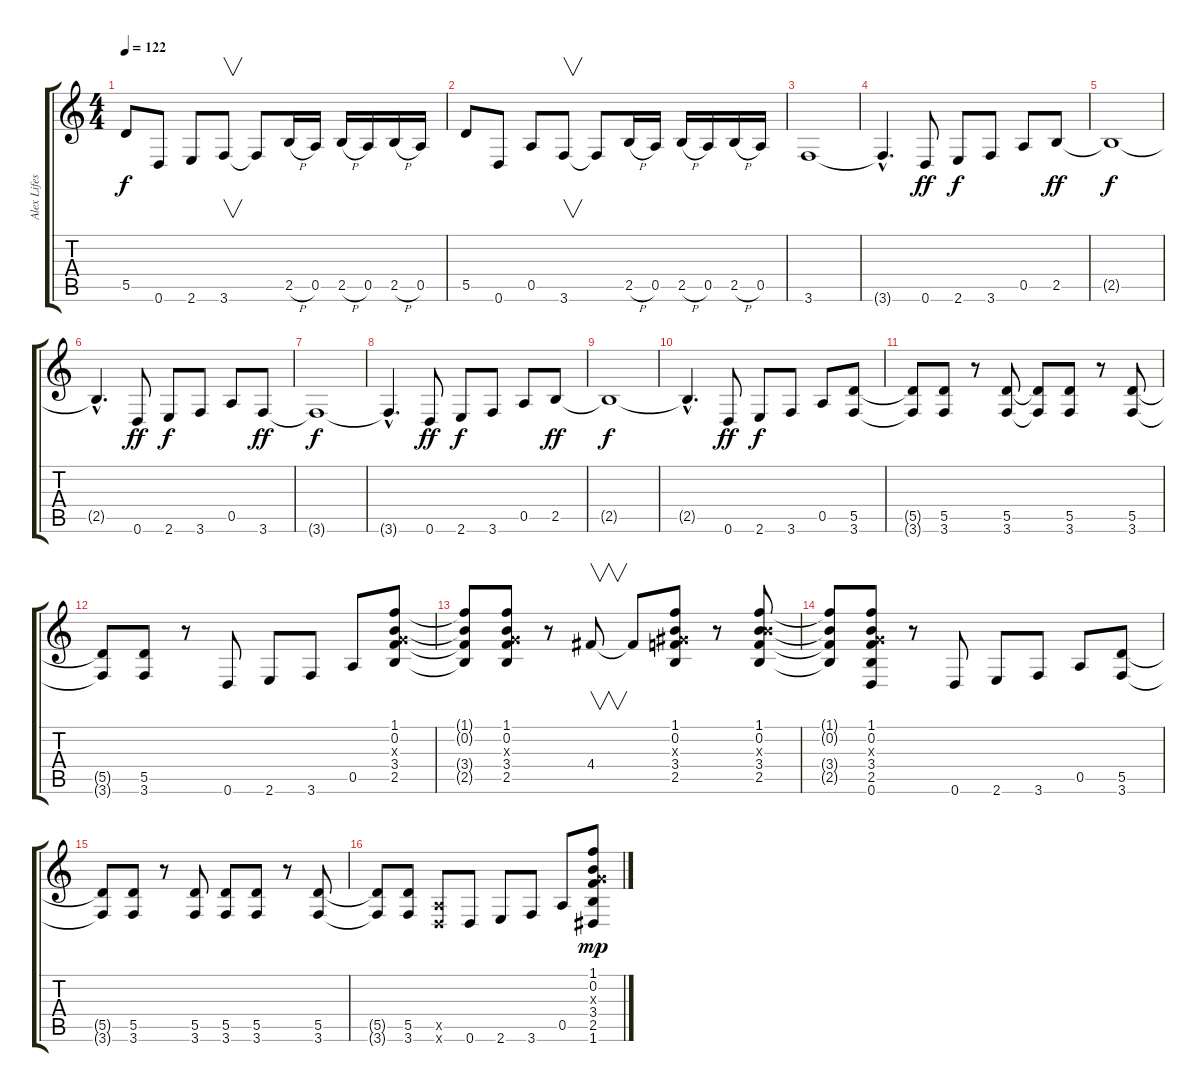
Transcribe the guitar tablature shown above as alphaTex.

\track ("Alex Lifeson" "Alex Lifes") {instrument distortionguitar}
\staff {score tabs}
\tuning (E4 B3 G3 D3 A2 D2) {hide}
\ts (4 4)
\tempo 122
\clef g2
\ks c
5.5.8{dy f} 0.6.8 2.6.8 3.6.8{v} 3.6{t}.8 2.5{h}.16 0.5.16 2.5{h}.16 0.5.16 2.5{h}.16 0.5.16 |
5.5.8 0.6.8 0.5.8 3.6.8{v} 3.6{t}.8 2.5{h}.16 0.5.16 2.5{h}.16 0.5.16 2.5{h}.16 0.5.16 |
3.6.1 |
3.6{hac t}.4{d} 0.6.8{dy ff} 2.6.8{dy f} 3.6.8 0.5.8 2.5.8{dy ff} |
2.5{t}.1{dy f} |
2.5{hac t}.4{d} 0.6.8{dy ff} 2.6.8{dy f} 3.6.8 0.5.8 3.6.8{dy ff} |
3.6{t}.1{dy f} |
3.6{hac t}.4{d} 0.6.8{dy ff} 2.6.8{dy f} 3.6.8 0.5.8 2.5.8{dy ff} |
2.5{t}.1{dy f} |
2.5{hac t}.4{d} 0.6.8{dy ff} 2.6.8{dy f} 3.6.8 0.5.8 (5.5 3.6).8 |
(5.5{t} 3.6{t}).8 (5.5 3.6).8 r.8 (5.5 3.6).8 (5.5{t} 3.6{t}).8 (5.5 3.6).8 r.8 (5.5 3.6).8 |
(5.5{t} 3.6{t}).8 (5.5 3.6).8 r.8 0.6.8 2.6.8 3.6.8 0.5.8 (1.1 0.2 0.3{x} 3.4 2.5).8 |
(1.1{t} 0.2{t} 3.4{t} 2.5{t}).8 (1.1 0.2 0.3{x} 3.4 2.5).8 r.8 4.4.8{v} 4.4{t}.8 (1.1 0.2 1.3{x} 3.4 2.5).8 r.8 (1.1 0.2 4.3{x} 3.4 2.5).8 |
(1.1{t} 0.2{t} 3.4{t} 2.5{t}).8 (1.1 0.2 0.3{x} 3.4 2.5 0.6).8 r.8 0.6.8 2.6.8 3.6.8 0.5.8 (5.5 3.6).8 |
(5.5{t} 3.6{t}).8 (5.5 3.6).8 r.8 (5.5 3.6).8 (5.5 3.6).8 (5.5 3.6).8 r.8 (5.5 3.6).8 |
(5.5{t} 3.6{t}).8 (5.5 3.6).8 (0.5{x} 0.6{x}).8 0.6.8 2.6.8 3.6.8 0.5.8 (1.1 0.2 0.3{x} 3.4 2.5 1.6).8{dy mp}
